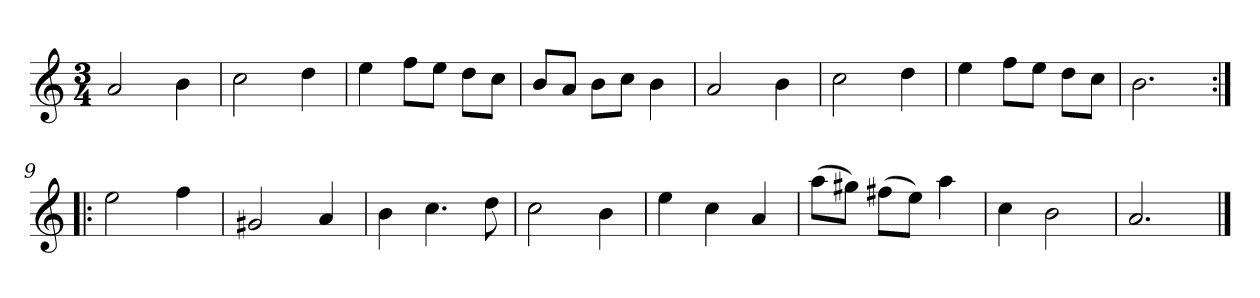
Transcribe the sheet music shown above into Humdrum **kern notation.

**kern
*part1
*staff1
*clefG2
*k[]
*a:
*M3/4
*MM120
=1
2a
4b
=2
2cc
4dd
=3
4ee
8ff\L
8ee\J
8dd\L
8cc\J
=4
8b/L
8a/J
8b\L
8cc\J
4b
=5
2a
4b
=6
2cc
4dd
=7
4ee
8ff\L
8ee\J
8dd\L
8cc\J
=8
2.b
=9:|!|:
2ee
4ff
=10
2g#X
4a
=11
4b
4.cc
8dd
=12
2cc
4b
=13
4ee
4cc
4a
=14
(8aa\L
8gg#X\J)
(8ff#X\L
8ee\J)
4aa
=15
4cc
2b
=16
2.a
==
*-
